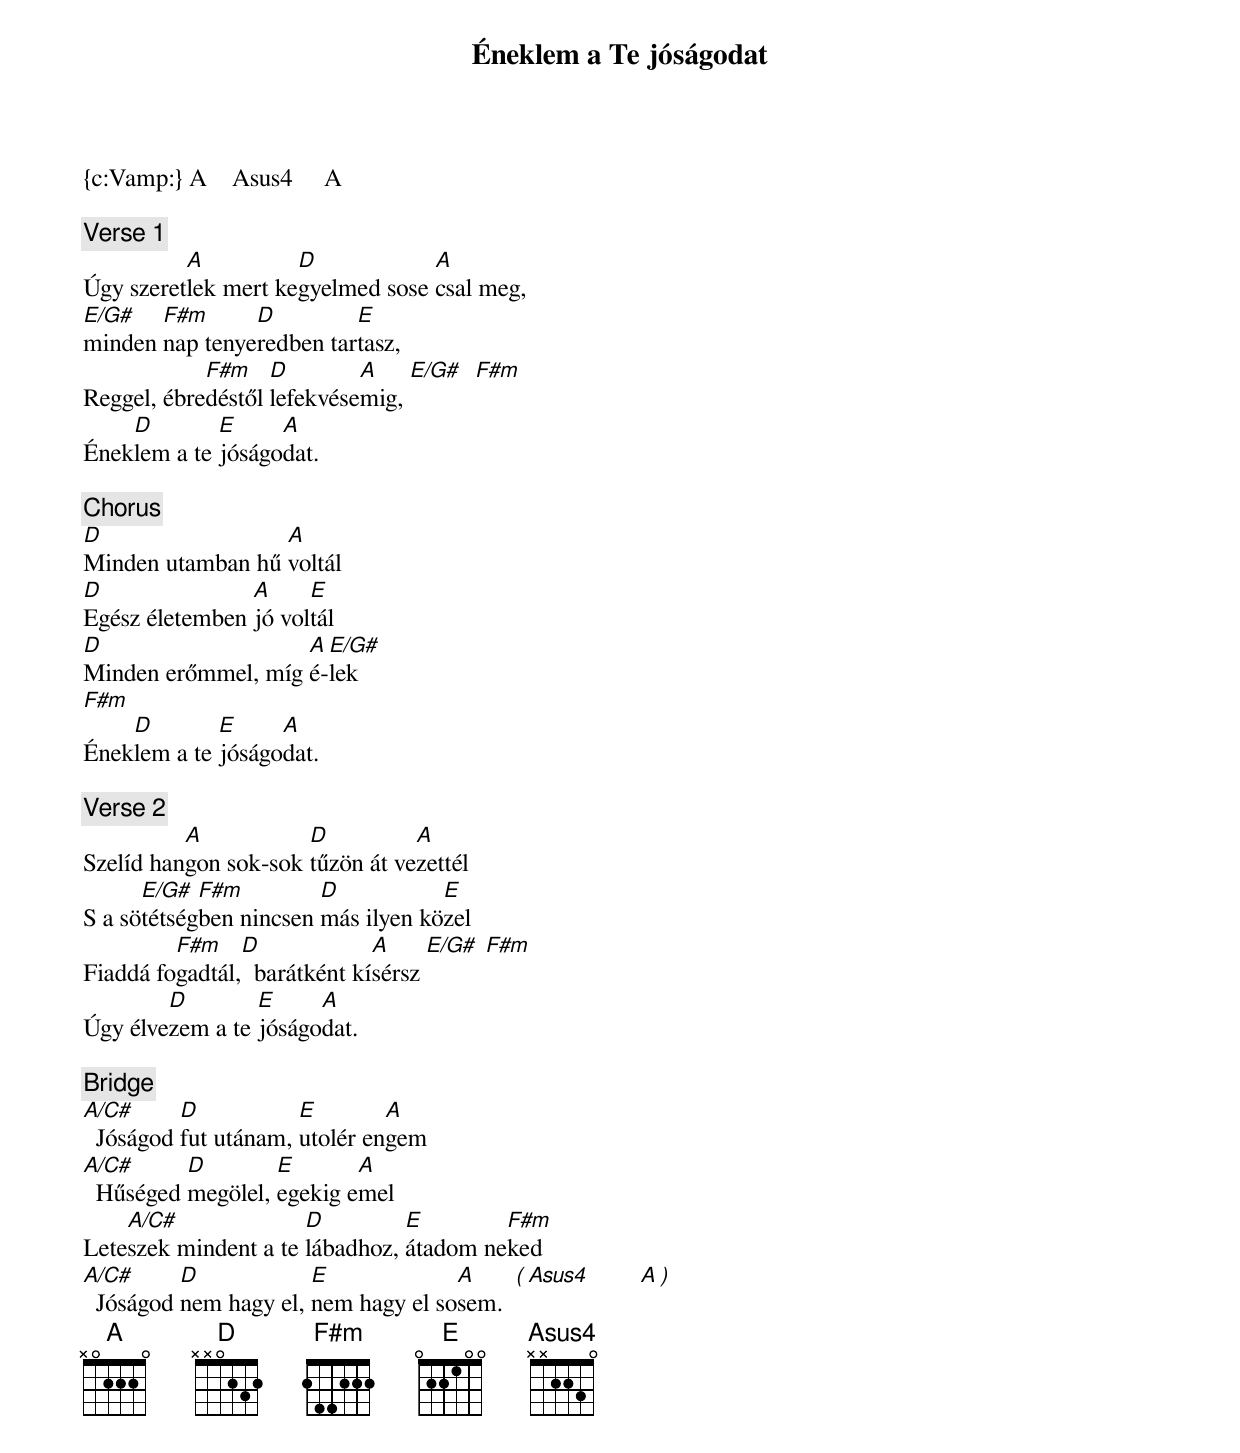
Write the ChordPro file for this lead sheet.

{title: Éneklem a Te jóságodat}
{c:Vamp:} A    Asus4     A

{c:Verse 1}
Úgy szeret[A]lek mert ke[D]gyelmed sose [A]csal meg,
[E/G#]minden [F#m]nap tenye[D]redben tar[E]tasz,
Reggel, ébre[F#m]déstől [D]lefekvése[A]mig, [E/G#]  [F#m]
Ének[D]lem a te [E]jóságo[A]dat.

{c:Chorus}
[D]Minden utamban hű [A]voltál
[D]Egész életemben [A]jó vol[E]tál
[D]Minden erőmmel, míg [A]é-[E/G#]lek
[F#m]
Ének[D]lem a te [E]jóságo[A]dat.

{c:Verse 2}
Szelíd han[A]gon sok-sok [D]tűzön át ve[A]zettél
S a sö[E/G#]tétség[F#m]ben nincsen [D]más ilyen kö[E]zel
Fiaddá fo[F#m]gadtál,[D]  barátként kí[A]sérsz [E/G#] [F#m]
Úgy élve[D]zem a te [E]jóságo[A]dat.

{c:Bridge}
[A/C#]  Jóságod [D]fut utánam, [E]utolér en[A]gem
[A/C#]  Hűséged [D]megölel, [E]egekig e[A]mel
Lete[A/C#]szek mindent a te [D]lábadhoz, [E]átadom ne[F#m]ked
[A/C#]  Jóságod [D]nem hagy el, [E]nem hagy el so[A]sem.  [(][Asus4]        [A][)]
